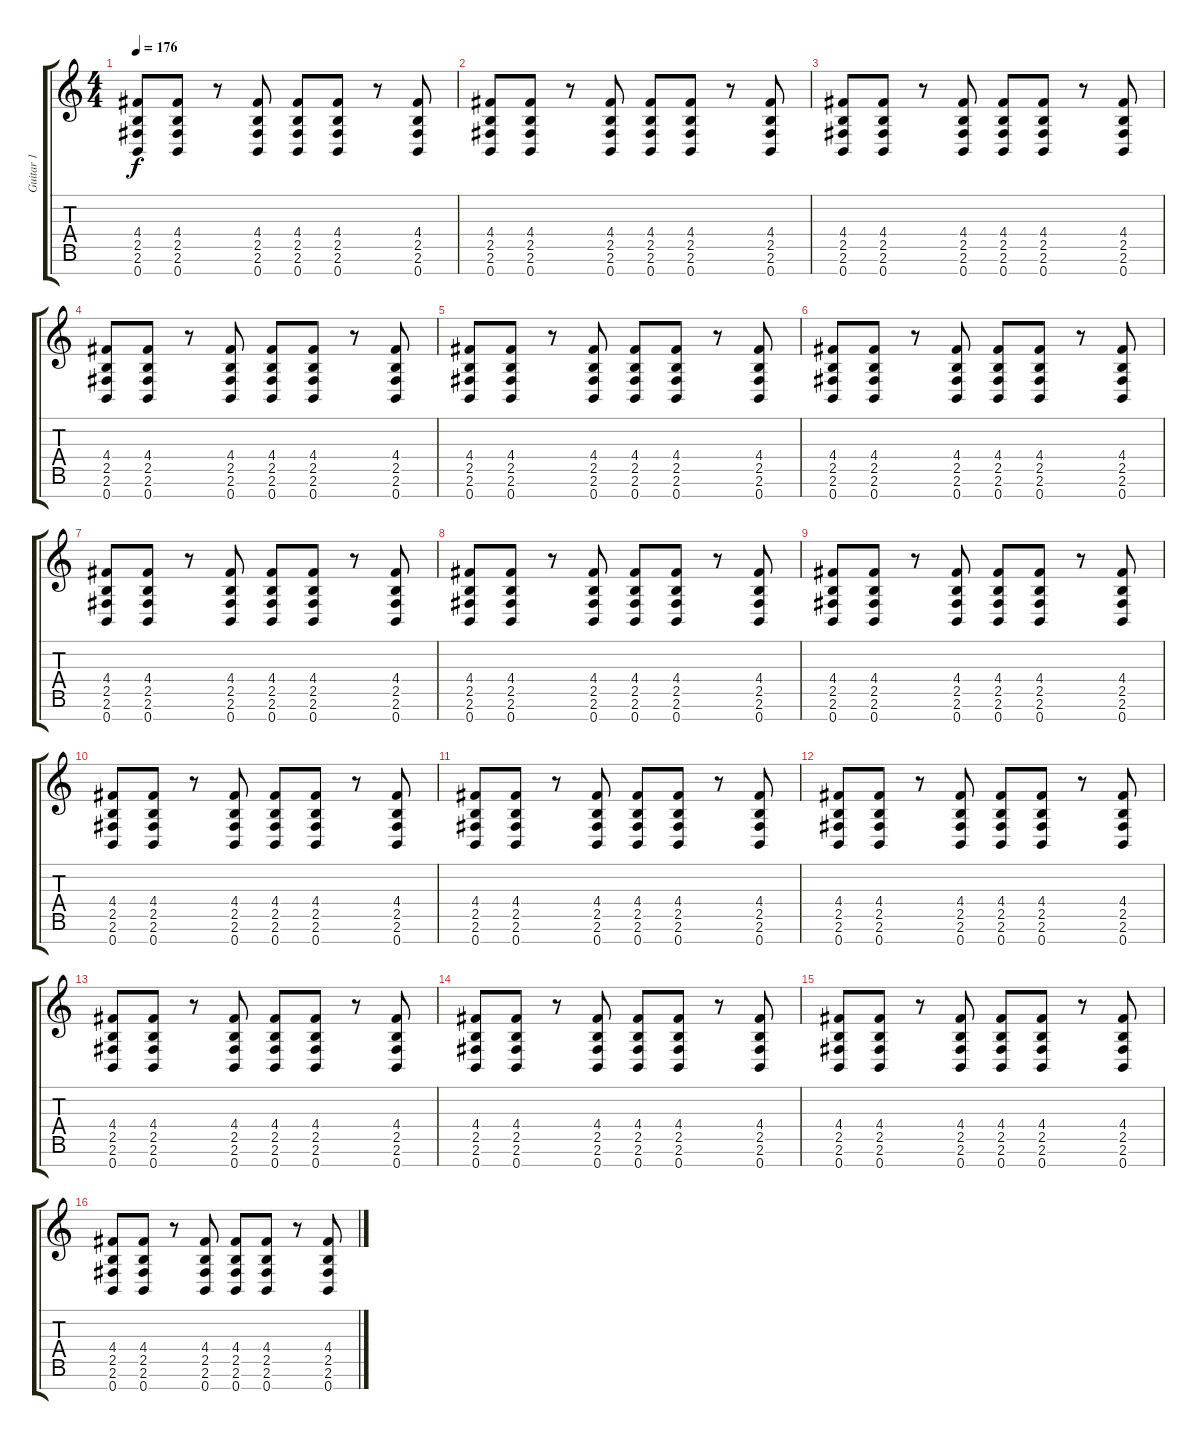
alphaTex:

\track ("Guitar 1" "Guitar 1") {instrument distortionguitar}
\staff {score tabs}
\tuning (E4 B3 G3 D3 A2 E2 B1) {hide}
\ts (4 4)
\tempo 176
\clef g2
\ks c
(4.4 2.5 2.6 0.7).8{dy f} (4.4 2.5 2.6 0.7).8 r.8 (4.4 2.5 2.6 0.7).8 (4.4 2.5 2.6 0.7).8 (4.4 2.5 2.6 0.7).8 r.8 (4.4 2.5 2.6 0.7).8 |
(4.4 2.5 2.6 0.7).8 (4.4 2.5 2.6 0.7).8 r.8 (4.4 2.5 2.6 0.7).8 (4.4 2.5 2.6 0.7).8 (4.4 2.5 2.6 0.7).8 r.8 (4.4 2.5 2.6 0.7).8 |
(4.4 2.5 2.6 0.7).8 (4.4 2.5 2.6 0.7).8 r.8 (4.4 2.5 2.6 0.7).8 (4.4 2.5 2.6 0.7).8 (4.4 2.5 2.6 0.7).8 r.8 (4.4 2.5 2.6 0.7).8 |
(4.4 2.5 2.6 0.7).8 (4.4 2.5 2.6 0.7).8 r.8 (4.4 2.5 2.6 0.7).8 (4.4 2.5 2.6 0.7).8 (4.4 2.5 2.6 0.7).8 r.8 (4.4 2.5 2.6 0.7).8 |
(4.4 2.5 2.6 0.7).8 (4.4 2.5 2.6 0.7).8 r.8 (4.4 2.5 2.6 0.7).8 (4.4 2.5 2.6 0.7).8 (4.4 2.5 2.6 0.7).8 r.8 (4.4 2.5 2.6 0.7).8 |
(4.4 2.5 2.6 0.7).8 (4.4 2.5 2.6 0.7).8 r.8 (4.4 2.5 2.6 0.7).8 (4.4 2.5 2.6 0.7).8 (4.4 2.5 2.6 0.7).8 r.8 (4.4 2.5 2.6 0.7).8 |
(4.4 2.5 2.6 0.7).8 (4.4 2.5 2.6 0.7).8 r.8 (4.4 2.5 2.6 0.7).8 (4.4 2.5 2.6 0.7).8 (4.4 2.5 2.6 0.7).8 r.8 (4.4 2.5 2.6 0.7).8 |
(4.4 2.5 2.6 0.7).8 (4.4 2.5 2.6 0.7).8 r.8 (4.4 2.5 2.6 0.7).8 (4.4 2.5 2.6 0.7).8 (4.4 2.5 2.6 0.7).8 r.8 (4.4 2.5 2.6 0.7).8 |
(4.4 2.5 2.6 0.7).8 (4.4 2.5 2.6 0.7).8 r.8 (4.4 2.5 2.6 0.7).8 (4.4 2.5 2.6 0.7).8 (4.4 2.5 2.6 0.7).8 r.8 (4.4 2.5 2.6 0.7).8 |
(4.4 2.5 2.6 0.7).8 (4.4 2.5 2.6 0.7).8 r.8 (4.4 2.5 2.6 0.7).8 (4.4 2.5 2.6 0.7).8 (4.4 2.5 2.6 0.7).8 r.8 (4.4 2.5 2.6 0.7).8 |
(4.4 2.5 2.6 0.7).8 (4.4 2.5 2.6 0.7).8 r.8 (4.4 2.5 2.6 0.7).8 (4.4 2.5 2.6 0.7).8 (4.4 2.5 2.6 0.7).8 r.8 (4.4 2.5 2.6 0.7).8 |
(4.4 2.5 2.6 0.7).8 (4.4 2.5 2.6 0.7).8 r.8 (4.4 2.5 2.6 0.7).8 (4.4 2.5 2.6 0.7).8 (4.4 2.5 2.6 0.7).8 r.8 (4.4 2.5 2.6 0.7).8 |
(4.4 2.5 2.6 0.7).8 (4.4 2.5 2.6 0.7).8 r.8 (4.4 2.5 2.6 0.7).8 (4.4 2.5 2.6 0.7).8 (4.4 2.5 2.6 0.7).8 r.8 (4.4 2.5 2.6 0.7).8 |
(4.4 2.5 2.6 0.7).8 (4.4 2.5 2.6 0.7).8 r.8 (4.4 2.5 2.6 0.7).8 (4.4 2.5 2.6 0.7).8 (4.4 2.5 2.6 0.7).8 r.8 (4.4 2.5 2.6 0.7).8 |
(4.4 2.5 2.6 0.7).8 (4.4 2.5 2.6 0.7).8 r.8 (4.4 2.5 2.6 0.7).8 (4.4 2.5 2.6 0.7).8 (4.4 2.5 2.6 0.7).8 r.8 (4.4 2.5 2.6 0.7).8 |
(4.4 2.5 2.6 0.7).8 (4.4 2.5 2.6 0.7).8 r.8 (4.4 2.5 2.6 0.7).8 (4.4 2.5 2.6 0.7).8 (4.4 2.5 2.6 0.7).8 r.8 (4.4 2.5 2.6 0.7).8
